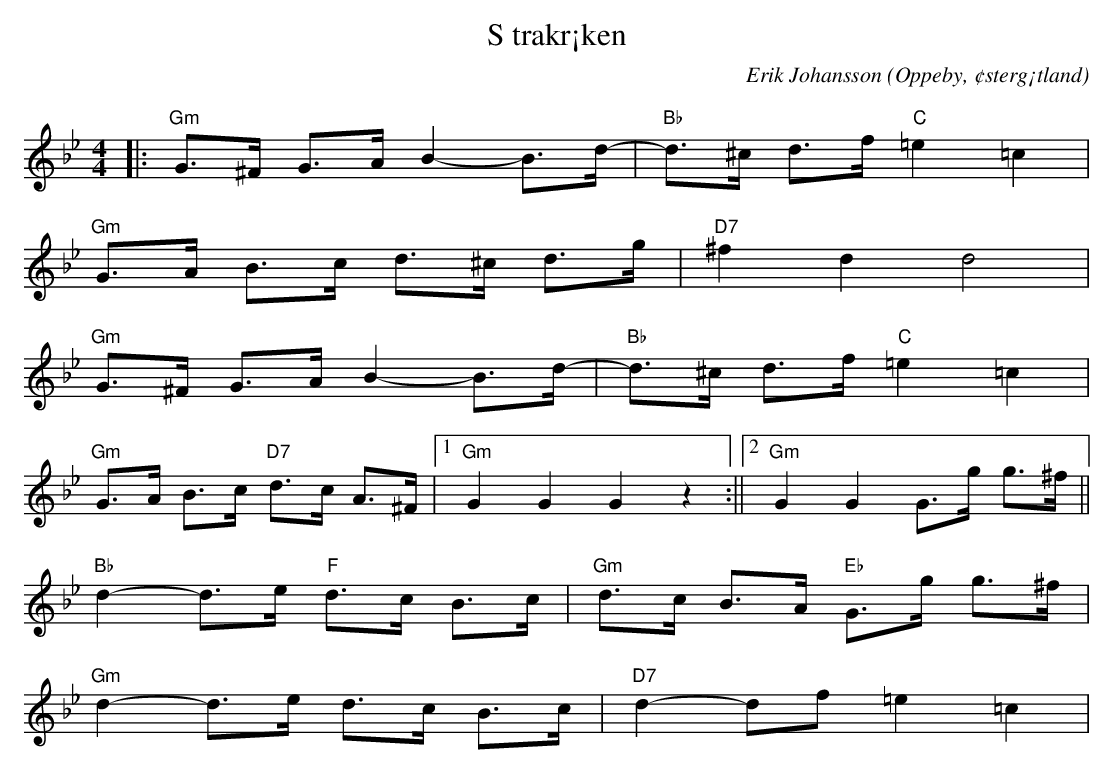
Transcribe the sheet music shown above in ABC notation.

X:1
T:S trakr¡ken
C:Erik Johansson
O:Oppeby, ¢sterg¡tland
Q:130
M:4/4
L:1/8
K:Gm
|:"Gm"G>^F G>A B2-B>d-|"Bb" d>^c d>f"C" =e2 =c2|
  "Gm"G>A B>c d>^c d>g|"D7" ^f2 d2 d4 |
  "Gm"G>^F G>A B2-B>d-|"Bb" d>^c d>f"C" =e2 =c2|
  "Gm"G>A B>c "D7"d>c A>^F|1"Gm" G2 G2 G2 z2 :||2 "Gm" G2 G2 G>g g>^f ||
  "Bb" d2-d>e "F" d>c B>c | "Gm" d>c B>A "Eb" G>g g>^f |
  "Gm" d2-d>e  d>c B>c | "D7" d2-df =e2 =c2 |
